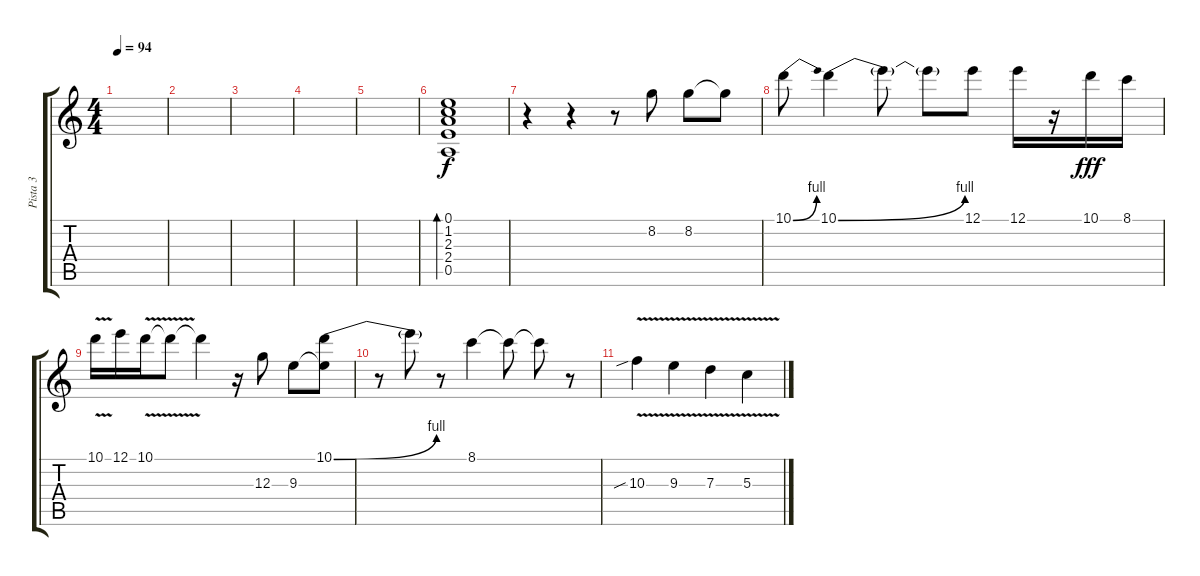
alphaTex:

\track ("Pista 3" "Pista 3") {instrument overdrivenguitar}
\staff {score tabs}
\tuning (E4 B3 G3 D3 A2 E2) {hide}
\ts (4 4)
\tempo 94
\clef g2
\ks c
|
|
|
|
|
(0.1 1.2 2.3 2.4 0.5).1{bd 240 volume 7 instrument electricguitarjazz} |
r.4{volume 16 instrument overdrivenguitar} r.4 r.8 8.2.8 8.2.8 8.2{t}.8 |
10.1{be (bend 0 0 60 4)}.8 10.1{be (bend 0 0 60 4)}.4 10.1{t}.8 10.1{t}.8 12.1.8 12.1.16{dy f} r.16 10.1.16{dy fff} 8.1.16 |
10.1{v}.16 12.1.16 10.1{v}.16 10.1{t}.8 10.1{t}.4 r.16 12.3.8 9.3.8 (10.1{be (bend 0 0 60 4)} 9.3{t}).8 |
r.8 10.1{t}.8 r.8 8.1.4 8.1{t}.8 8.1{t}.8 r.8 |
10.3{v sib}.4 9.3{v}.4 7.3{v}.4 5.3{v}.4
